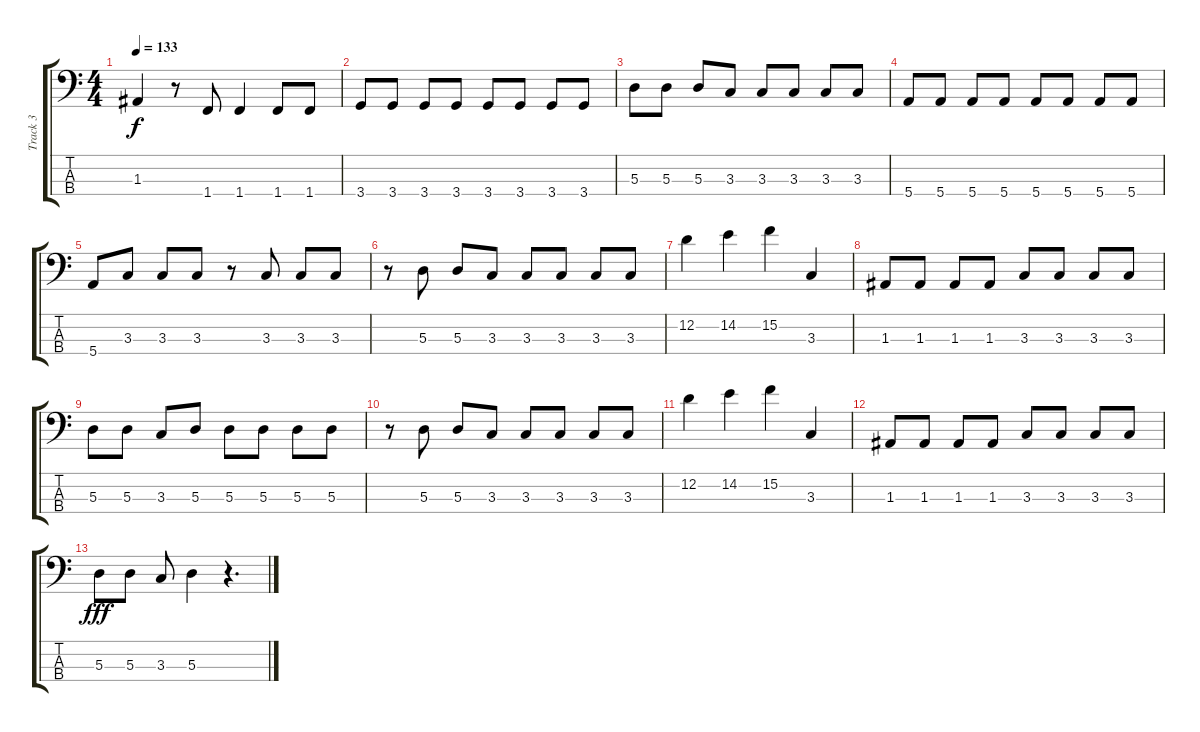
\track ("Track 3" "Track 3") {instrument electricbassfinger}
\staff {score tabs}
\tuning (G2 D2 A1 E1) {hide}
\ts (4 4)
\tempo 133
\clef f4
\ks c
1.3.4{dy f} r.8 1.4.8 1.4.4 1.4.8 1.4.8 |
3.4.8 3.4.8 3.4.8 3.4.8 3.4.8 3.4.8 3.4.8 3.4.8 |
5.3.8 5.3.8 5.3.8 3.3.8 3.3.8 3.3.8 3.3.8 3.3.8 |
5.4.8 5.4.8 5.4.8 5.4.8 5.4.8 5.4.8 5.4.8 5.4.8 |
5.4.8 3.3.8 3.3.8 3.3.8 r.8 3.3.8 3.3.8 3.3.8 |
r.8 5.3.8 5.3.8 3.3.8 3.3.8 3.3.8 3.3.8 3.3.8 |
12.2.4 14.2.4 15.2.4 3.3.4 |
1.3.8 1.3.8 1.3.8 1.3.8 3.3.8 3.3.8 3.3.8 3.3.8 |
5.3.8 5.3.8 3.3.8 5.3.8 5.3.8 5.3.8 5.3.8 5.3.8 |
r.8 5.3.8 5.3.8 3.3.8 3.3.8 3.3.8 3.3.8 3.3.8 |
12.2.4 14.2.4 15.2.4 3.3.4 |
1.3.8 1.3.8 1.3.8 1.3.8 3.3.8 3.3.8 3.3.8 3.3.8 |
5.3.8{dy fff} 5.3.8 3.3.8 5.3.4 r.4{d}
